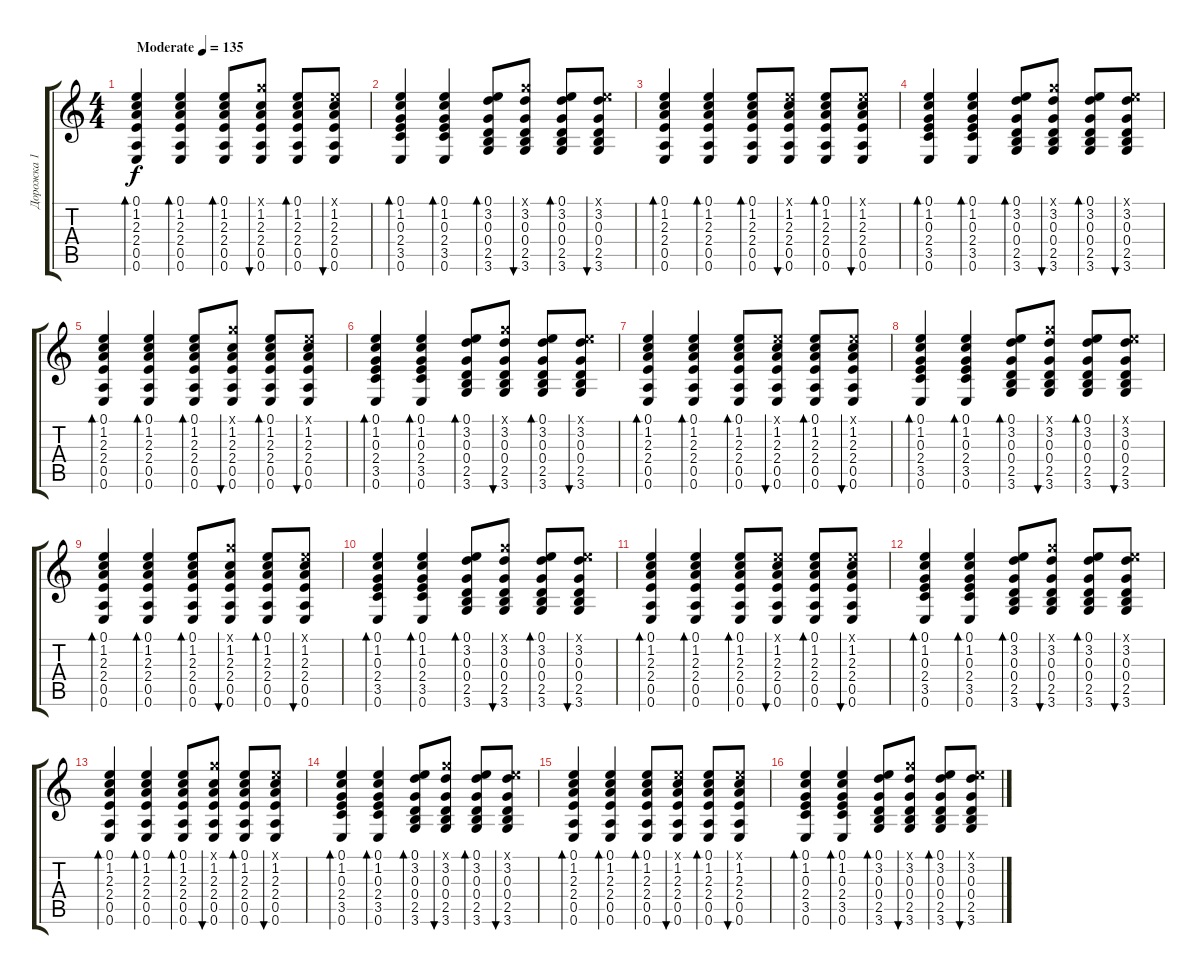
\track ("Дорожка 1" "Дорожка 1") {instrument acousticguitarsteel}
\staff {score tabs}
\tuning (E4 B3 G3 D3 A2 E2) {hide}
\ts (4 4)
\tempo (135 "Moderate")
\clef g2
\ks c
(0.1 1.2 2.3 2.4 0.5 0.6).4{bd 30 dy f instrument acousticguitarsteel} (0.1 1.2 2.3 2.4 0.5 0.6).4{bd 30} (0.1 1.2 2.3 2.4 0.5 0.6).8{bd 30} (3.1{x} 1.2 2.3 2.4 0.5 0.6).8{bu 30} (0.1 1.2 2.3 2.4 0.5 0.6).8{bd 30} (0.1{x} 1.2 2.3 2.4 0.5 0.6).8{bu 30} |
(0.1 1.2 0.3 2.4 3.5 0.6).4{bd 30} (0.1 1.2 0.3 2.4 3.5 0.6).4{bd 30} (0.1 3.2 0.3 0.4 2.5 3.6).8{bd 30} (3.1{x} 3.2 0.3 0.4 2.5 3.6).8{bu 30} (0.1 3.2 0.3 0.4 2.5 3.6).8{bd 30} (0.1{x} 3.2 0.3 0.4 2.5 3.6).8{bu 30} |
(0.1 1.2 2.3 2.4 0.5 0.6).4{bd 30} (0.1 1.2 2.3 2.4 0.5 0.6).4{bd 30} (0.1 1.2 2.3 2.4 0.5 0.6).8{bd 30} (0.1{x} 1.2 2.3 2.4 0.5 0.6).8{bu 30} (0.1 1.2 2.3 2.4 0.5 0.6).8{bd 30} (0.1{x} 1.2 2.3 2.4 0.5 0.6).8{bu 30} |
(0.1 1.2 0.3 2.4 3.5 0.6).4{bd 30} (0.1 1.2 0.3 2.4 3.5 0.6).4{bd 30} (0.1 3.2 0.3 0.4 2.5 3.6).8{bd 30} (3.1{x} 3.2 0.3 0.4 2.5 3.6).8{bu 30} (0.1 3.2 0.3 0.4 2.5 3.6).8{bd 30} (0.1{x} 3.2 0.3 0.4 2.5 3.6).8{bu 30} |
(0.1 1.2 2.3 2.4 0.5 0.6).4{bd 30} (0.1 1.2 2.3 2.4 0.5 0.6).4{bd 30} (0.1 1.2 2.3 2.4 0.5 0.6).8{bd 30} (3.1{x} 1.2 2.3 2.4 0.5 0.6).8{bu 30} (0.1 1.2 2.3 2.4 0.5 0.6).8{bd 30} (0.1{x} 1.2 2.3 2.4 0.5 0.6).8{bu 30} |
(0.1 1.2 0.3 2.4 3.5 0.6).4{bd 30} (0.1 1.2 0.3 2.4 3.5 0.6).4{bd 30} (0.1 3.2 0.3 0.4 2.5 3.6).8{bd 30} (3.1{x} 3.2 0.3 0.4 2.5 3.6).8{bu 30} (0.1 3.2 0.3 0.4 2.5 3.6).8{bd 30} (0.1{x} 3.2 0.3 0.4 2.5 3.6).8{bu 30} |
(0.1 1.2 2.3 2.4 0.5 0.6).4{bd 30} (0.1 1.2 2.3 2.4 0.5 0.6).4{bd 30} (0.1 1.2 2.3 2.4 0.5 0.6).8{bd 30} (0.1{x} 1.2 2.3 2.4 0.5 0.6).8{bu 30} (0.1 1.2 2.3 2.4 0.5 0.6).8{bd 30} (0.1{x} 1.2 2.3 2.4 0.5 0.6).8{bu 30} |
(0.1 1.2 0.3 2.4 3.5 0.6).4{bd 30} (0.1 1.2 0.3 2.4 3.5 0.6).4{bd 30} (0.1 3.2 0.3 0.4 2.5 3.6).8{bd 30} (3.1{x} 3.2 0.3 0.4 2.5 3.6).8{bu 30} (0.1 3.2 0.3 0.4 2.5 3.6).8{bd 30} (0.1{x} 3.2 0.3 0.4 2.5 3.6).8{bu 30} |
(0.1 1.2 2.3 2.4 0.5 0.6).4{bd 30} (0.1 1.2 2.3 2.4 0.5 0.6).4{bd 30} (0.1 1.2 2.3 2.4 0.5 0.6).8{bd 30} (3.1{x} 1.2 2.3 2.4 0.5 0.6).8{bu 30} (0.1 1.2 2.3 2.4 0.5 0.6).8{bd 30} (0.1{x} 1.2 2.3 2.4 0.5 0.6).8{bu 30} |
(0.1 1.2 0.3 2.4 3.5 0.6).4{bd 30} (0.1 1.2 0.3 2.4 3.5 0.6).4{bd 30} (0.1 3.2 0.3 0.4 2.5 3.6).8{bd 30} (3.1{x} 3.2 0.3 0.4 2.5 3.6).8{bu 30} (0.1 3.2 0.3 0.4 2.5 3.6).8{bd 30} (0.1{x} 3.2 0.3 0.4 2.5 3.6).8{bu 30} |
(0.1 1.2 2.3 2.4 0.5 0.6).4{bd 30} (0.1 1.2 2.3 2.4 0.5 0.6).4{bd 30} (0.1 1.2 2.3 2.4 0.5 0.6).8{bd 30} (0.1{x} 1.2 2.3 2.4 0.5 0.6).8{bu 30} (0.1 1.2 2.3 2.4 0.5 0.6).8{bd 30} (0.1{x} 1.2 2.3 2.4 0.5 0.6).8{bu 30} |
(0.1 1.2 0.3 2.4 3.5 0.6).4{bd 30} (0.1 1.2 0.3 2.4 3.5 0.6).4{bd 30} (0.1 3.2 0.3 0.4 2.5 3.6).8{bd 30} (3.1{x} 3.2 0.3 0.4 2.5 3.6).8{bu 30} (0.1 3.2 0.3 0.4 2.5 3.6).8{bd 30} (0.1{x} 3.2 0.3 0.4 2.5 3.6).8{bu 30} |
(0.1 1.2 2.3 2.4 0.5 0.6).4{bd 30} (0.1 1.2 2.3 2.4 0.5 0.6).4{bd 30} (0.1 1.2 2.3 2.4 0.5 0.6).8{bd 30} (3.1{x} 1.2 2.3 2.4 0.5 0.6).8{bu 30} (0.1 1.2 2.3 2.4 0.5 0.6).8{bd 30} (0.1{x} 1.2 2.3 2.4 0.5 0.6).8{bu 30} |
(0.1 1.2 0.3 2.4 3.5 0.6).4{bd 30} (0.1 1.2 0.3 2.4 3.5 0.6).4{bd 30} (0.1 3.2 0.3 0.4 2.5 3.6).8{bd 30} (3.1{x} 3.2 0.3 0.4 2.5 3.6).8{bu 30} (0.1 3.2 0.3 0.4 2.5 3.6).8{bd 30} (0.1{x} 3.2 0.3 0.4 2.5 3.6).8{bu 30} |
(0.1 1.2 2.3 2.4 0.5 0.6).4{bd 30} (0.1 1.2 2.3 2.4 0.5 0.6).4{bd 30} (0.1 1.2 2.3 2.4 0.5 0.6).8{bd 30} (0.1{x} 1.2 2.3 2.4 0.5 0.6).8{bu 30} (0.1 1.2 2.3 2.4 0.5 0.6).8{bd 30} (0.1{x} 1.2 2.3 2.4 0.5 0.6).8{bu 30} |
(0.1 1.2 0.3 2.4 3.5 0.6).4{bd 30} (0.1 1.2 0.3 2.4 3.5 0.6).4{bd 30} (0.1 3.2 0.3 0.4 2.5 3.6).8{bd 30} (3.1{x} 3.2 0.3 0.4 2.5 3.6).8{bu 30} (0.1 3.2 0.3 0.4 2.5 3.6).8{bd 30} (0.1{x} 3.2 0.3 0.4 2.5 3.6).8{bu 30}
